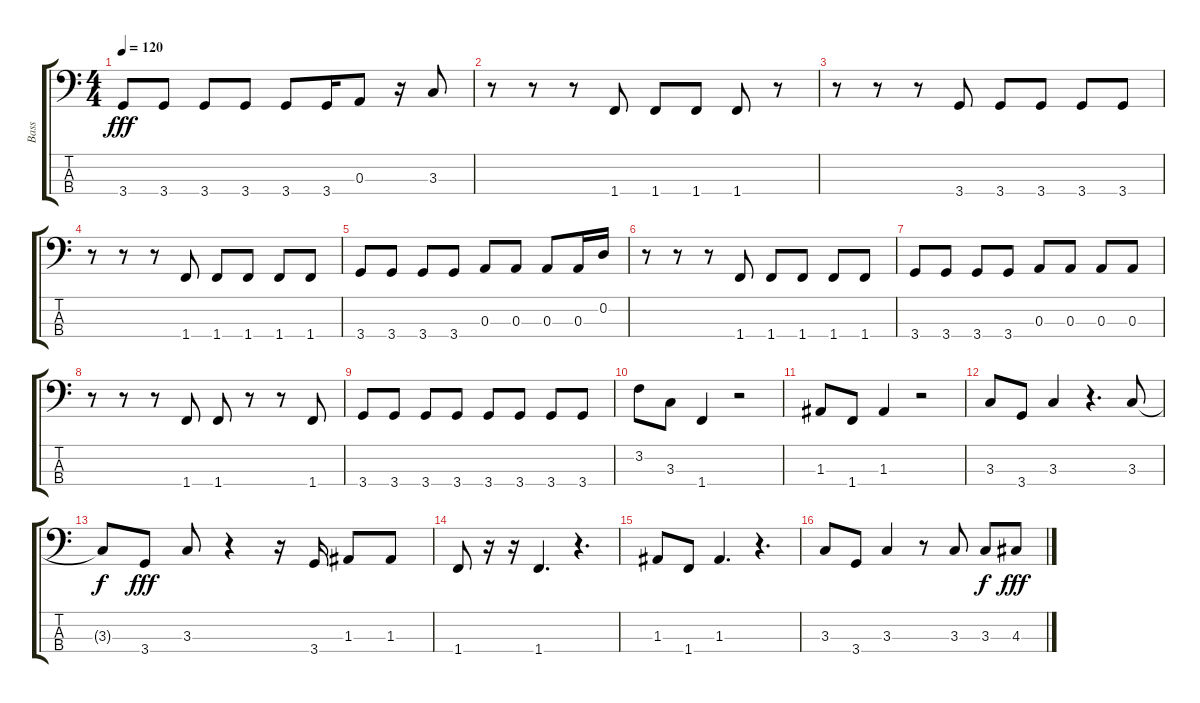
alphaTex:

\track ("Bass" "Bass") {instrument synthbass2}
\staff {score tabs}
\tuning (G2 D2 A1 E1) {hide}
\ts (4 4)
\tempo 120
\clef f4
\ks c
3.4.8{dy fff} 3.4.8 3.4.8 3.4.8 3.4.8 3.4.16 0.3.8 r.16 3.3.8 |
r.8 r.8 r.8 1.4.8 1.4.8 1.4.8 1.4.8 r.8 |
r.8 r.8 r.8 3.4.8 3.4.8 3.4.8 3.4.8 3.4.8 |
r.8 r.8 r.8 1.4.8 1.4.8 1.4.8 1.4.8 1.4.8 |
3.4.8 3.4.8 3.4.8 3.4.8 0.3.8 0.3.8 0.3.8 0.3.16 0.2.16 |
r.8 r.8 r.8 1.4.8 1.4.8 1.4.8 1.4.8 1.4.8 |
3.4.8 3.4.8 3.4.8 3.4.8 0.3.8 0.3.8 0.3.8 0.3.8 |
r.8 r.8 r.8 1.4.8 1.4.8 r.8 r.8 1.4.8 |
3.4.8 3.4.8 3.4.8 3.4.8 3.4.8 3.4.8 3.4.8 3.4.8 |
3.2.8 3.3.8 1.4.4 r.2 |
1.3.8 1.4.8 1.3.4 r.2 |
3.3.8 3.4.8 3.3.4 r.4{d} 3.3.8 |
3.3{t}.8{dy f} 3.4.8{dy fff} 3.3.8 r.4 r.16 3.4.16 1.3.8 1.3.8 |
1.4.8 r.16 r.16 1.4.4{d} r.4{d} |
1.3.8 1.4.8 1.3.4{d} r.4{d} |
3.3.8 3.4.8 3.3.4 r.8 3.3.8 3.3.8{dy f} 4.3.8{dy fff}
